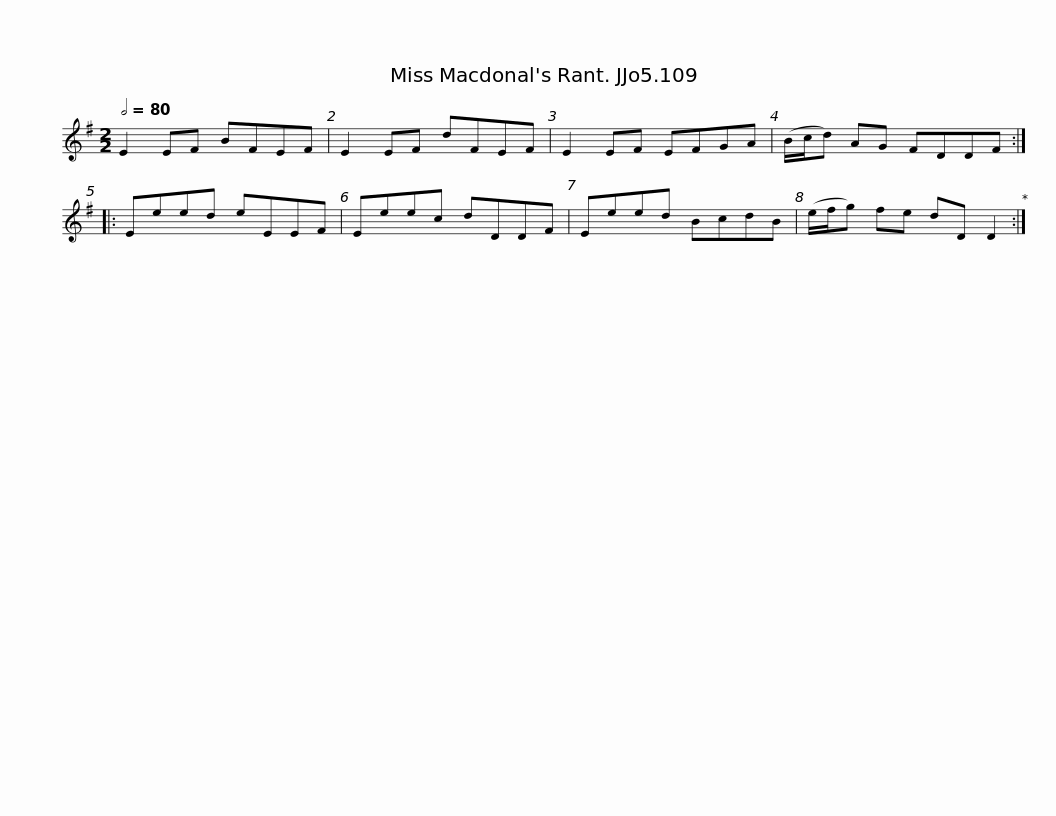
X:1
L:1/8
Q:1/2=80
M:2/2
I:linebreak $
K:Emin
V:1 treble
V:1
 E2 EF BFEF | E2 EF dFEF | E2 EF EFGA | (B/c/d) AG FDDF :: Eeed eEEF |$ %5
 Eeec dDDF | Eeed BcdB | (e/f/g) fe dD D2 :| %8
